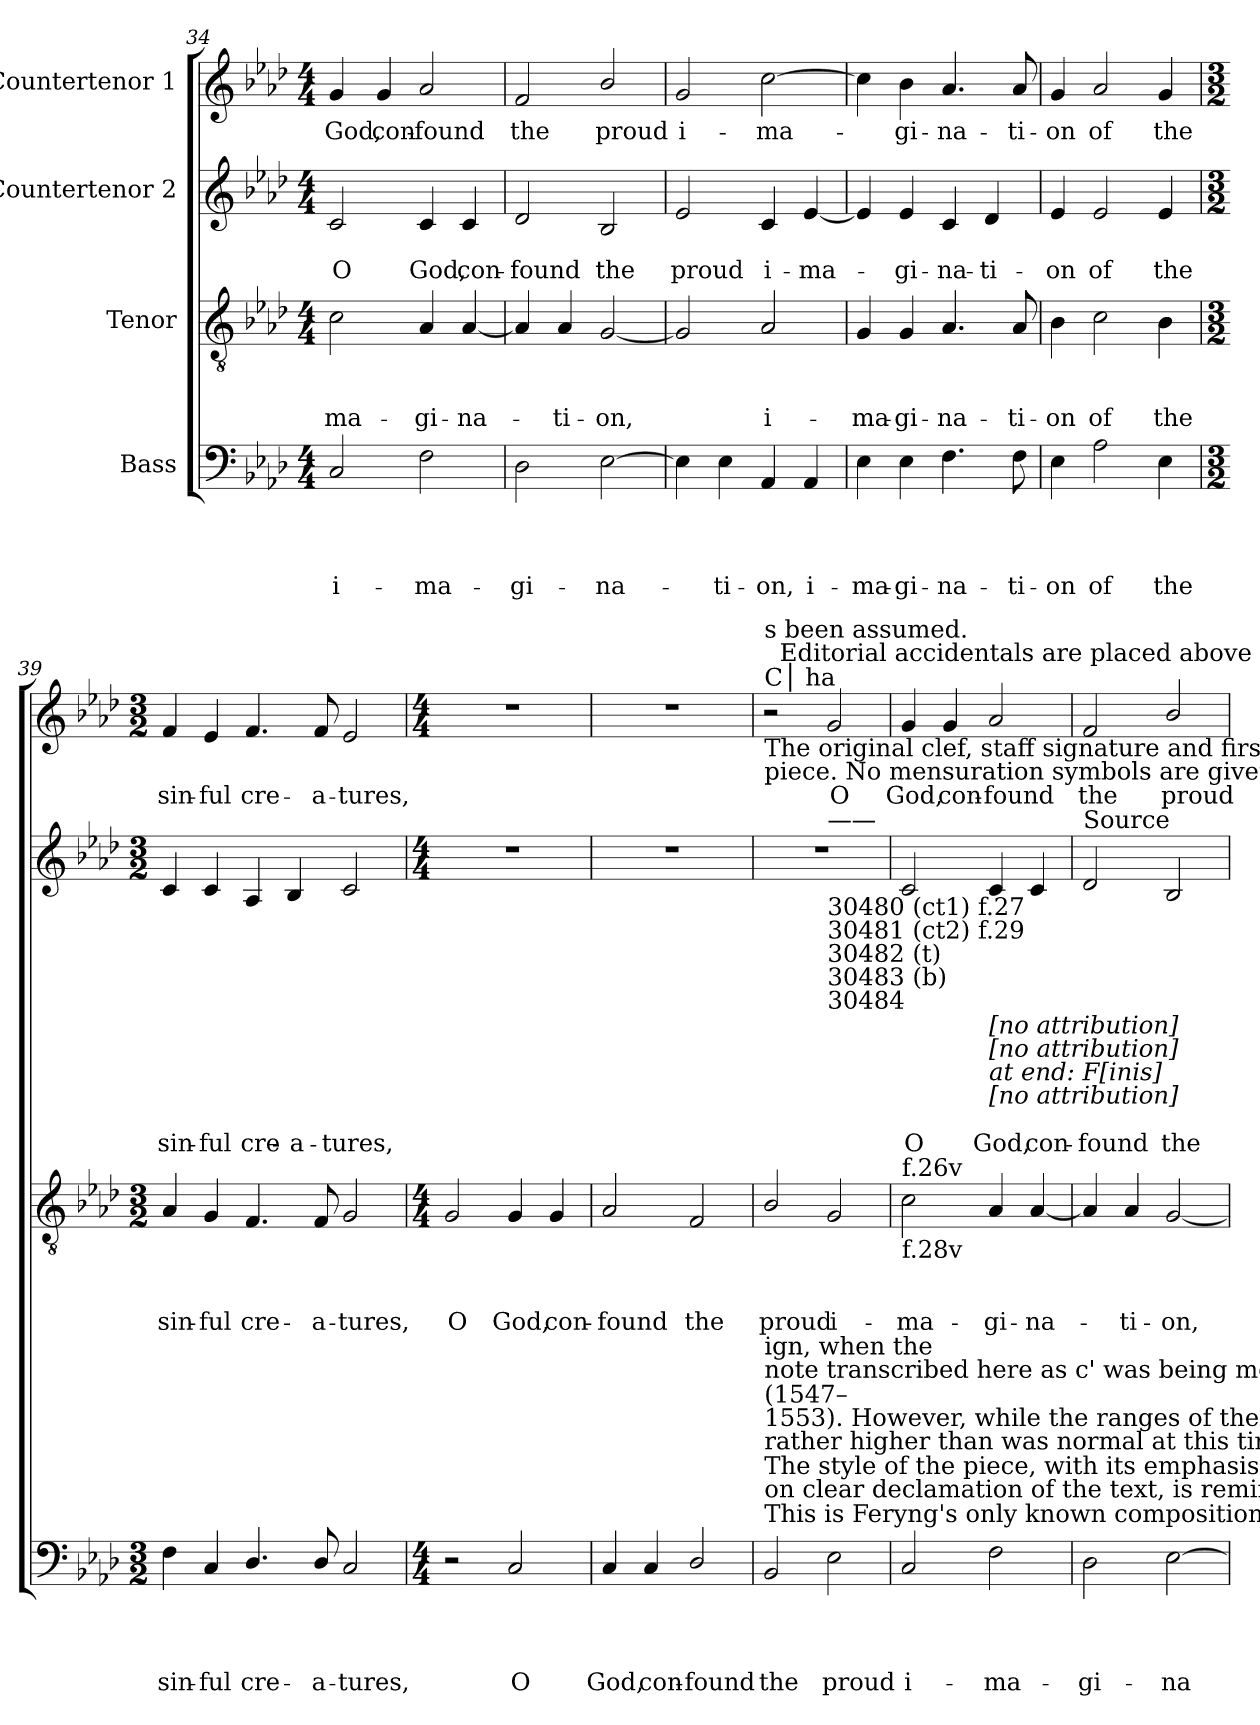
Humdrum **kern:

**kern	**text	**text	**text	**text	**kern	**text	**text	**text	**kern	**text	**text	**kern	**text
*part4	*part4	*part4	*part4	*part4	*part3	*part3	*part3	*part3	*part2	*part2	*part2	*part1	*part1
*staff4	*staff4	*staff4	*staff4	*staff4	*staff3	*staff3	*staff3	*staff3	*staff2	*staff2	*staff2	*staff1	*staff1
*I"Bass	*	*	*	*	*I"Tenor	*	*	*	*I"Countertenor 2	*	*	*I"Countertenor 1	*
*clefF4	*	*	*	*	*clefGv2	*	*	*	*clefG2	*	*	*clefG2	*
*k[b-e-a-d-]	*	*	*	*	*k[b-e-a-d-]	*	*	*	*k[b-e-a-d-]	*	*	*k[b-e-a-d-]	*
*A-:	*	*	*	*	*A-:	*	*	*	*A-:	*	*	*A-:	*
*M4/4	*	*	*	*	*M4/4	*	*	*	*M4/4	*	*	*M4/4	*
=34	=34	=34	=34	=34	=34	=34	=34	=34	=34	=34	=34	=34	=34
!	!	!	!	!LO:LY:b	!	!	!	!LO:LY:b	!	!	!LO:LY:b	!	!LO:LY:b
2C/	.	.	.	i-	2c\	.	.	-ma-	2c/	.	O	4g/	God,
!	!	!	!	!	!	!	!	!	!	!	!	!	!LO:LY:b
.	.	.	.	.	.	.	.	.	.	.	.	4g/	con-
!	!	!	!	!LO:LY:b	!	!	!	!LO:LY:b	!	!	!LO:LY:b	!	!LO:LY:b
2F\	.	.	.	-ma-	4A-/	.	.	-gi-	4c/	.	God,	2a-/	-found
!	!	!	!	!	!	!	!	!LO:LY:b	!	!	!LO:LY:b	!	!
.	.	.	.	.	[<4A-/	.	.	-na-	4c/	.	con-	.	.
=35!	=35!	=35!	=35!	=35!	=35!	=35!	=35!	=35!	=35!	=35!	=35!	=35!	=35!
!	!	!	!	!LO:LY:b	!	!	!	!	!	!	!LO:LY:b	!	!LO:LY:b
2D-\	.	.	.	-gi-	4A-/]	.	.	.	2d-/	.	-found	2f/	the
!	!	!	!	!	!	!	!	!LO:LY:b	!	!	!	!	!
.	.	.	.	.	4A-/	.	.	-ti-	.	.	.	.	.
!	!	!	!	!LO:LY:b	!	!	!	!LO:LY:b	!	!	!LO:LY:b	!	!LO:LY:b
[>2E-\	.	.	.	-na-	[<2G/	.	.	-on,	2B-/	.	the	2b-/	proud
=36!	=36!	=36!	=36!	=36!	=36!	=36!	=36!	=36!	=36!	=36!	=36!	=36!	=36!
!	!	!	!	!	!	!	!	!	!	!	!LO:LY:b	!	!LO:LY:b
4E-\]	.	.	.	.	2G/]	.	.	.	2e-/	.	proud	2g/	i-
!	!	!	!	!LO:LY:b	!	!	!	!	!	!	!	!	!
4E-\	.	.	.	-ti-	.	.	.	.	.	.	.	.	.
!	!	!	!	!LO:LY:b	!	!	!	!LO:LY:b	!	!	!LO:LY:b	!	!LO:LY:b
4AA-/	.	.	.	-on,	2A-/	.	.	i-	4c/	.	i-	[>2cc\	-ma-
!	!	!	!	!LO:LY:b	!	!	!	!	!	!	!LO:LY:b	!	!
4AA-/	.	.	.	i-	.	.	.	.	[<4e-/	.	-ma-	.	.
=37!	=37!	=37!	=37!	=37!	=37!	=37!	=37!	=37!	=37!	=37!	=37!	=37!	=37!
!	!	!	!	!LO:LY:b	!	!	!	!LO:LY:b	!	!	!	!	!
4E-\	.	.	.	-ma-	4G/	.	.	-ma-	4e-/]	.	.	4cc\]	.
!	!	!	!	!LO:LY:b	!	!	!	!LO:LY:b	!	!	!LO:LY:b	!	!LO:LY:b
4E-\	.	.	.	-gi-	4G/	.	.	-gi-	4e-/	.	-gi-	4b-\	-gi-
!	!	!	!	!LO:LY:b	!	!	!	!LO:LY:b	!	!	!LO:LY:b	!	!LO:LY:b
4.F\	.	.	.	-na-	4.A-/	.	.	-na-	4c/	.	-na-	4.a-/	-na-
!	!	!	!	!	!	!	!	!	!	!	!LO:LY:b	!	!
.	.	.	.	.	.	.	.	.	4d-/	.	-ti-	.	.
!	!	!	!	!LO:LY:b	!	!	!	!LO:LY:b	!	!	!	!	!LO:LY:b
8F\	.	.	.	-ti-	8A-/	.	.	-ti-	.	.	.	8a-/	-ti-
!!LO:PB:g=z
=38!	=38!	=38!	=38!	=38!	=38!	=38!	=38!	=38!	=38!	=38!	=38!	=38!	=38!
!	!	!	!	!LO:LY:b	!	!	!	!LO:LY:b	!	!	!LO:LY:b	!	!LO:LY:b
4E-\	.	.	.	-on	4B-\	.	.	-on	4e-/	.	-on	4g/	-on
!	!	!	!	!LO:LY:b	!	!	!	!LO:LY:b	!	!	!LO:LY:b	!	!LO:LY:b
2A-\	.	.	.	of	2c\	.	.	of	2e-/	.	of	2a-/	of
!	!	!	!	!LO:LY:b	!	!	!	!LO:LY:b	!	!	!LO:LY:b	!	!LO:LY:b
4E-\	.	.	.	the	4B-\	.	.	the	4e-/	.	the	4g/	the
=39!	=39!	=39!	=39!	=39!	=39!	=39!	=39!	=39!	=39!	=39!	=39!	=39!	=39!
*M3/2	*	*	*	*	*M3/2	*	*	*	*M3/2	*	*	*M3/2	*
!	!	!	!	!LO:LY:b	!	!	!	!LO:LY:b	!	!	!LO:LY:b	!	!LO:LY:b
4F\	.	.	.	sin-	4A-/	.	.	sin-	4c/	.	sin-	4f/	sin-
!	!	!	!	!LO:LY:b	!	!	!	!LO:LY:b	!	!	!LO:LY:b	!	!LO:LY:b
4C/	.	.	.	-ful	4G/	.	.	-ful	4c/	.	-ful	4e-/	-ful
!	!	!	!	!LO:LY:b	!	!	!	!LO:LY:b	!	!	!LO:LY:b	!	!LO:LY:b
4.D-/	.	.	.	cre-	4.F/	.	.	cre-	4A-/	.	cre-	4.f/	cre-
!	!	!	!	!	!	!	!	!	!	!	!LO:LY:b	!	!
.	.	.	.	.	.	.	.	.	4B-/	.	-a-	.	.
!	!	!	!	!LO:LY:b	!	!	!	!LO:LY:b	!	!	!	!	!LO:LY:b
8D-/	.	.	.	-a-	8F/	.	.	-a-	.	.	.	8f/	-a-
!	!	!	!	!LO:LY:b	!	!	!	!LO:LY:b	!	!	!LO:LY:b	!	!LO:LY:b
2C/	.	.	.	-tures,	2G/	.	.	-tures,	2c/	.	-tures,	2e-/	-tures,
=40!	=40!	=40!	=40!	=40!	=40!	=40!	=40!	=40!	=40!	=40!	=40!	=40!	=40!
*M4/4	*	*	*	*	*M4/4	*	*	*	*M4/4	*	*	*M4/4	*
!	!	!	!	!	!	!	!	!LO:LY:b	!	!	!	!	!
2r	.	.	.	.	2G/	.	.	O	1r	.	.	1r	.
!	!	!	!	!LO:LY:b	!	!	!	!LO:LY:b	!	!	!	!	!
2C/	.	.	.	O	4G/	.	.	God,	.	.	.	.	.
!	!	!	!	!	!	!	!	!LO:LY:b	!	!	!	!	!
.	.	.	.	.	4G/	.	.	con-	.	.	.	.	.
=41!	=41!	=41!	=41!	=41!	=41!	=41!	=41!	=41!	=41!	=41!	=41!	=41!	=41!
!	!	!	!	!LO:LY:b	!	!	!	!LO:LY:b	!	!	!	!	!
4C/	.	.	.	God,	2A-/	.	.	-found	1r	.	.	1r	.
!	!	!	!	!LO:LY:b	!	!	!	!	!	!	!	!	!
4C/	.	.	.	con-	.	.	.	.	.	.	.	.	.
!	!	!	!	!LO:LY:b	!	!	!	!LO:LY:b	!	!	!	!	!
2D-/	.	.	.	-found	2F/	.	.	the	.	.	.	.	.
!!LO:PB:g=z
=42!	=42!	=42!	=42!	=42!	=42!	=42!	=42!	=42!	=42!	=42!	=42!	=42!	=42!
!	!	!	!	!	!	!	!	!	!	!	!	!LO:TX:b:t=The original clef, staff signature and first note of each part are shown on the prefatory staves at the start of the\npiece. No mensuration symbols are given at the start of the piece, but	!
!	!	!	!	!	!	!	!	!	!	!	!	!LO:TX:t=C│  ha	!
!	!	!	!	!	!	!	!	!	!	!	!	!LO:TX:t=s been assumed.\n    Editorial accidentals are placed above the notes concerned.	!
!	!	!	!	!	!	!	!	!	!LO:TX:b:t=London, British Library, Add. Mss	!	!	!	!
!	!	!	!	!	!	!	!	!	!LO:TX:t=30480–4 (c.1570–c.1605).	!	!	!	!
!LO:TX:a:t=This is Feryng's only known composition. He has not been identified.	!	!	!	!	!	!	!	!	!	!	!	!	!
!LO:TX:t=The style of the piece, with its emphasis\non clear declamation of the text, is reminiscent of church music composed during the reign of Edward Vi	!	!	!	!	!	!	!	!	!	!	!	!	!
!LO:TX:t=(1547–\n1553). However, while the ranges of the lower three voices are normal, the first Countertenor has a compass\nrather higher than was normal at this time, which may point to a composition date in Elizabeth's re	!	!	!	!	!	!	!	!	!	!	!	!	!
!LO:TX:t=ign, when the\nnote transcribed here as c' was being more freely employed than hitherto.	!	!	!	!	!	!	!	!	!	!	!	!	!
!	!	!	!	!LO:LY:b	!	!	!	!LO:LY:b	!	!	!	!	!
*	*	*	*	*	*	*	*	*	*^	*	*	*	*
2BB-/	.	.	.	the	2B-/	.	.	proud	1r	2ryy	.	.	2r	.
!	!	!	!	!	!	!	!	!	!	!LO:TX:b:t=30480    (ct1)   f.27\n30481    (ct2)   f.29\n30482    (t)\n30483    (b)\n30484	!	!	!	!
!	!	!	!	!	!	!	!	!	!	!LO:TX:t=——	!	!	!	!
!	!	!	!	!LO:LY:b	!	!	!	!LO:LY:b	!	!	!	!	!	!LO:LY:b
2E-\	.	.	.	proud	2G/	.	.	i-	.	2ryy	.	.	2g/	O
=43!	=43!	=43!	=43!	=43!	=43!	=43!	=43!	=43!	=43!	=43!	=43!	=43!	=43!	=43!
!	!	!	!	!	!LO:TX:a:t=f.26v	!	!	!	!	!	!	!	!	!
!	!	!	!	!	!LO:TX:b:t=f.28v	!	!	!	!	!	!	!	!	!
!	!	!	!	!LO:LY:b	!	!	!	!LO:LY:b	!	!	!	!LO:LY:b	!	!LO:LY:b
*	*	*	*	*	*	*	*	*	*v	*v	*	*	*	*
2C/	.	.	.	i-	2c\	.	.	-ma-	2c/	.	O	4g/	God,
!	!	!	!	!	!	!	!	!	!	!	!	!	!LO:LY:b
.	.	.	.	.	.	.	.	.	.	.	.	4g/	con-
!	!	!	!	!	!	!	!	!	!LO:TX:b:t=[no attribution]\n[no attribution]\nat end&colon; F[inis] quod Feryng\n[no attribution]	!	!	!	!
!	!	!	!	!LO:LY:b	!	!	!	!LO:LY:b	!	!	!LO:LY:b	!	!LO:LY:b
2F\	.	.	.	-ma-	4A-/	.	.	-gi-	4c/	.	God,	2a-/	-found
!	!	!	!	!	!	!	!	!LO:LY:b	!	!	!LO:LY:b	!	!
.	.	.	.	.	[<4A-/	.	.	-na-	4c/	.	con-	.	.
=44!	=44!	=44!	=44!	=44!	=44!	=44!	=44!	=44!	=44!	=44!	=44!	=44!	=44!
!	!	!	!	!	!	!	!	!	!LO:TX:a:t=Source	!	!	!	!
!	!	!	!	!LO:LY:b	!	!	!	!	!	!	!LO:LY:b	!	!LO:LY:b
2D-\	.	.	.	-gi-	4A-/]	.	.	.	2d-/	.	-found	2f/	the
!	!	!	!	!	!	!	!	!LO:LY:b	!	!	!	!	!
.	.	.	.	.	4A-/	.	.	-ti-	.	.	.	.	.
!	!	!	!	!LO:LY:b	!	!	!	!LO:LY:b	!	!	!LO:LY:b	!	!LO:LY:b
[>2E-\	.	.	.	-na-	[<2G/	.	.	-on,	2B-/	.	the	2b-/	proud
=!	=!	=!	=!	=!	=!	=!	=!	=!	=!	=!	=!	=!	=!
*-	*-	*-	*-	*-	*-	*-	*-	*-	*-	*-	*-	*-	*-
